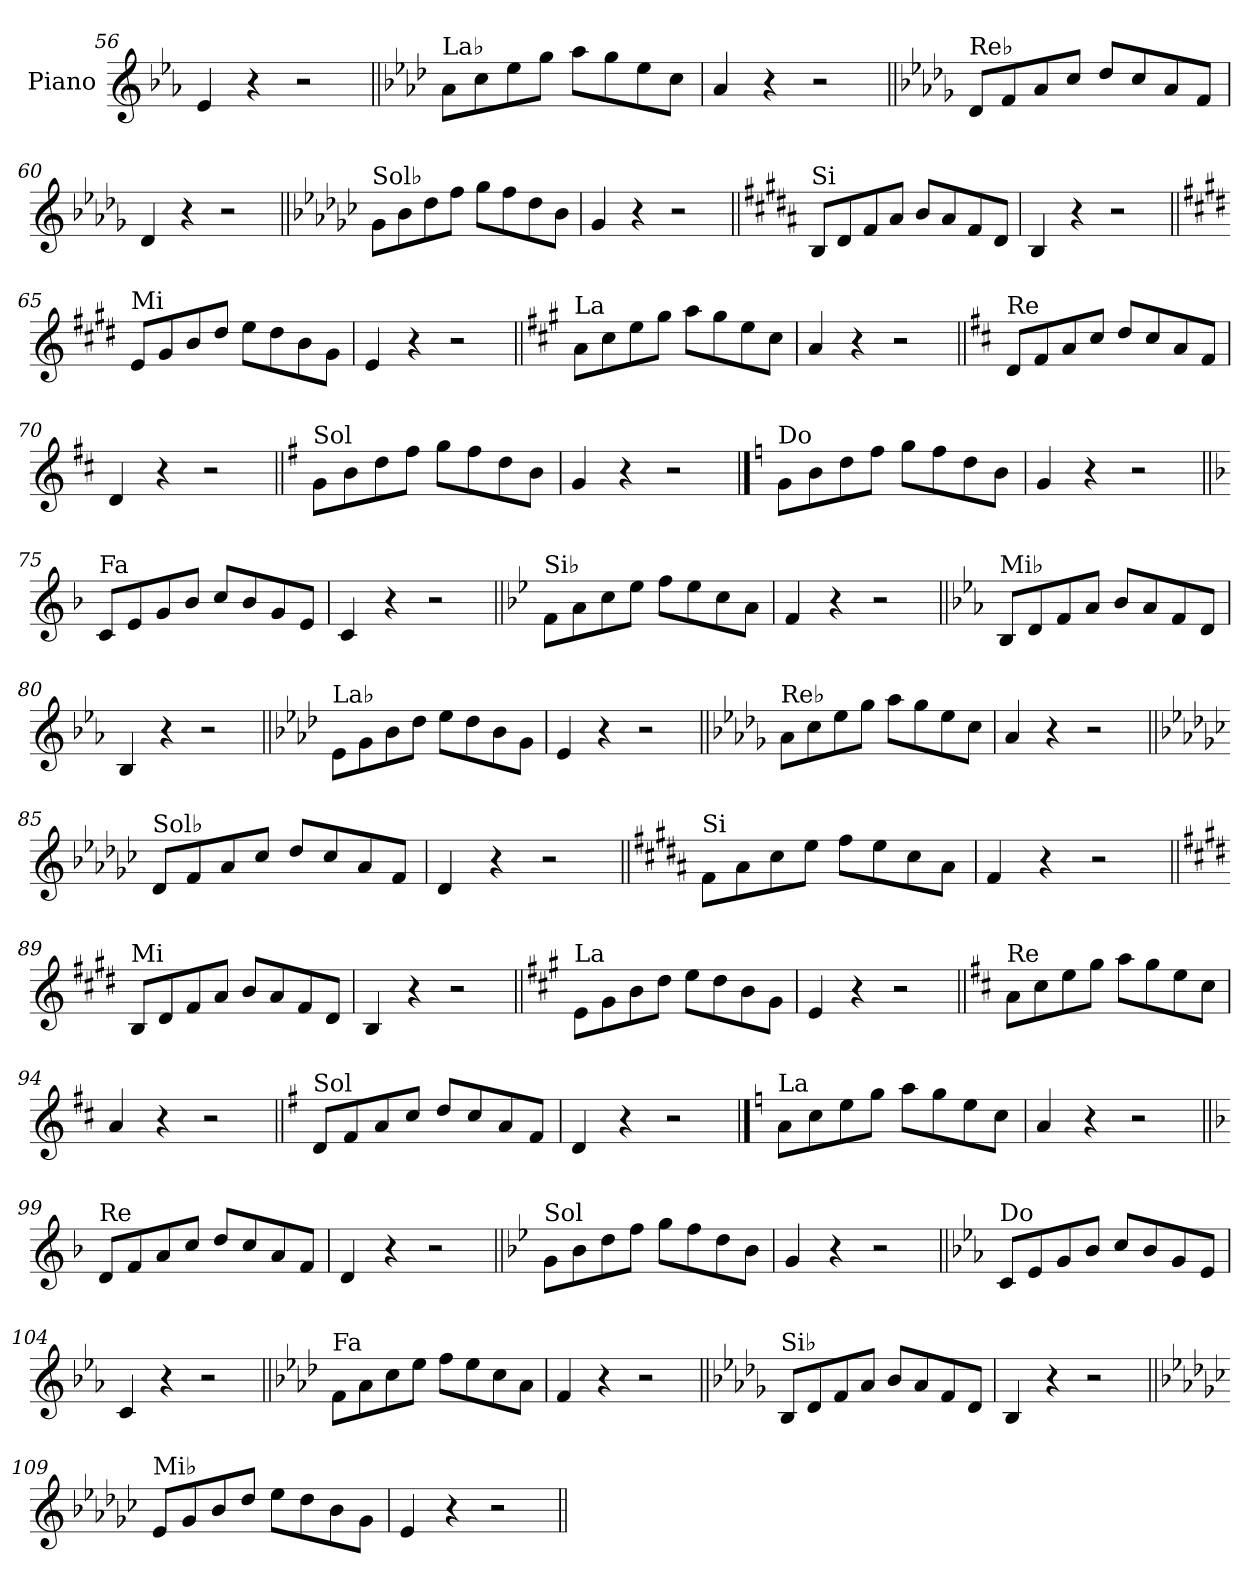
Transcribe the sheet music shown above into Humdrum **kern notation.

**kern
*part1
*staff1
*I"Piano
*I'Pno.
*clefG2
*k[b-e-a-]
=56
4e-/
4r
2r
=57||
*k[b-e-a-d-]
!LO:TX:a:t=La♭
8a-\L
8cc\
8ee-\
8gg\J
8aa-\L
8gg\
8ee-\
8cc\J
=58
4a-/
4r
2r
=59||
*k[b-e-a-d-g-]
!LO:TX:a:t=Re♭
8d-/L
8f/
8a-/
8cc/J
8dd-/L
8cc/
8a-/
8f/J
=60
4d-/
4r
2r
!!LO:LB:g=z
=61||
*k[b-e-a-d-g-c-]
!LO:TX:a:t=Sol♭
8g-\L
8b-\
8dd-\
8ff\J
8gg-\L
8ff\
8dd-\
8b-\J
=62
4g-/
4r
2r
=63||
*k[f#c#g#d#a#]
!LO:TX:a:t=Si
8B/L
8d#/
8f#/
8a#/J
8b/L
8a#/
8f#/
8d#/J
=64
4B/
4r
2r
=65||
*k[f#c#g#d#]
!LO:TX:a:t=Mi
8e/L
8g#/
8b/
8dd#/J
8ee\L
8dd#\
8b\
8g#\J
=66
4e/
4r
2r
!!LO:LB:g=z
=67||
*k[f#c#g#]
!LO:TX:a:t=La
8a\L
8cc#\
8ee\
8gg#\J
8aa\L
8gg#\
8ee\
8cc#\J
=68
4a/
4r
2r
=69||
*k[f#c#]
!LO:TX:a:t=Re
8d/L
8f#/
8a/
8cc#/J
8dd/L
8cc#/
8a/
8f#/J
=70
4d/
4r
2r
=71||
*k[f#]
!LO:TX:a:t=Sol
8g\L
8b\
8dd\
8ff#\J
8gg\L
8ff#\
8dd\
8b\J
=72
4g/
4r
2r
!!LO:LB:g=z
==73
*k[]
!LO:TX:a:t=Do
8g\L
8b\
8dd\
8ff\J
8gg\L
8ff\
8dd\
8b\J
=74
4g/
4r
2r
=75||
*k[b-]
!LO:TX:a:t=Fa
8c/L
8e/
8g/
8b-/J
8cc/L
8b-/
8g/
8e/J
=76
4c/
4r
2r
=77||
*k[b-e-]
!LO:TX:a:t=Si♭
8f\L
8a\
8cc\
8ee-\J
8ff\L
8ee-\
8cc\
8a\J
=78
4f/
4r
2r
!!LO:LB:g=z
=79||
*k[b-e-a-]
!LO:TX:a:t=Mi♭
8B-/L
8d/
8f/
8a-/J
8b-/L
8a-/
8f/
8d/J
=80
4B-/
4r
2r
=81||
*k[b-e-a-d-]
!LO:TX:a:t=La♭
8e-\L
8g\
8b-\
8dd-\J
8ee-\L
8dd-\
8b-\
8g\J
=82
4e-/
4r
2r
=83||
*k[b-e-a-d-g-]
!LO:TX:a:t=Re♭
8a-\L
8cc\
8ee-\
8gg-\J
8aa-\L
8gg-\
8ee-\
8cc\J
=84
4a-/
4r
2r
!!LO:LB:g=z
=85||
*k[b-e-a-d-g-c-]
!LO:TX:a:t=Sol♭
8d-/L
8f/
8a-/
8cc-/J
8dd-/L
8cc-/
8a-/
8f/J
=86
4d-/
4r
2r
=87||
*k[f#c#g#d#a#]
!LO:TX:a:t=Si
8f#\L
8a#\
8cc#\
8ee\J
8ff#\L
8ee\
8cc#\
8a#\J
=88
4f#/
4r
2r
=89||
*k[f#c#g#d#]
!LO:TX:a:t=Mi
8B/L
8d#/
8f#/
8a/J
8b/L
8a/
8f#/
8d#/J
=90
4B/
4r
2r
!!LO:LB:g=z
=91||
*k[f#c#g#]
!LO:TX:a:t=La
8e\L
8g#\
8b\
8dd\J
8ee\L
8dd\
8b\
8g#\J
=92
4e/
4r
2r
=93||
*k[f#c#]
!LO:TX:a:t=Re
8a\L
8cc#\
8ee\
8gg\J
8aa\L
8gg\
8ee\
8cc#\J
=94
4a/
4r
2r
=95||
*k[f#]
!LO:TX:a:t=Sol
8d/L
8f#/
8a/
8cc/J
8dd/L
8cc/
8a/
8f#/J
=96
4d/
4r
2r
!!LO:PB:g=z
==97
*k[]
!LO:TX:a:t=La
8a\L
8cc\
8ee\
8gg\J
8aa\L
8gg\
8ee\
8cc\J
=98
4a/
4r
2r
=99||
*k[b-]
!LO:TX:a:t=Re
8d/L
8f/
8a/
8cc/J
8dd/L
8cc/
8a/
8f/J
=100
4d/
4r
2r
=101||
*k[b-e-]
!LO:TX:a:t=Sol
8g\L
8b-\
8dd\
8ff\J
8gg\L
8ff\
8dd\
8b-\J
=102
4g/
4r
2r
!!LO:LB:g=z
=103||
*k[b-e-a-]
!LO:TX:a:t=Do
8c/L
8e-/
8g/
8b-/J
8cc/L
8b-/
8g/
8e-/J
=104
4c/
4r
2r
=105||
*k[b-e-a-d-]
!LO:TX:a:t=Fa
8f\L
8a-\
8cc\
8ee-\J
8ff\L
8ee-\
8cc\
8a-\J
=106
4f/
4r
2r
=107||
*k[b-e-a-d-g-]
!LO:TX:a:t=Si♭
8B-/L
8d-/
8f/
8a-/J
8b-/L
8a-/
8f/
8d-/J
=108
4B-/
4r
2r
!!LO:LB:g=z
=109||
*k[b-e-a-d-g-c-]
!LO:TX:a:t=Mi♭
8e-/L
8g-/
8b-/
8dd-/J
8ee-\L
8dd-\
8b-\
8g-\J
=110
4e-/
4r
2r
=||
*-
